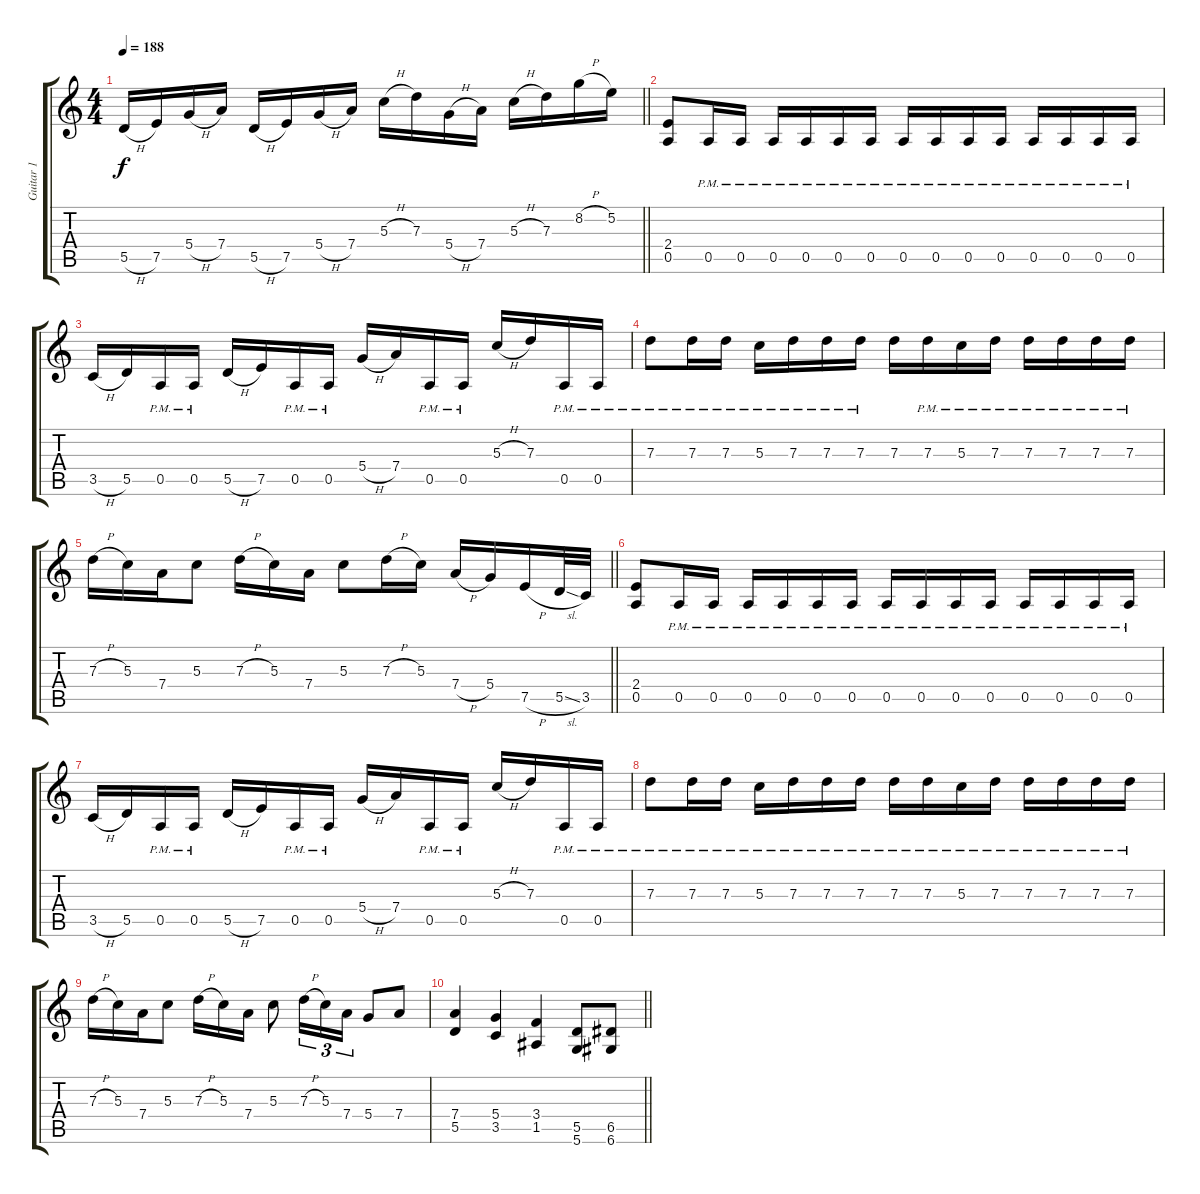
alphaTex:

\track ("Guitar 1" "Guitar 1") {instrument distortionguitar}
\staff {score tabs}
\tuning (E4 B3 G3 D3 A2 D2) {hide}
\ts (4 4)
\tempo 188
\clef g2
\barLineRight lightlight
\ks c
5.5{h}.16{dy f} 7.5.16 5.4{h}.16 7.4.16 5.5{h}.16 7.5.16 5.4{h}.16 7.4.16 5.3{h}.16 7.3.16 5.4{h}.16 7.4.16 5.3{h}.16 7.3.16 8.2{h}.16 5.2.16 |
(2.4 0.5).8 0.5{pm}.16 0.5{pm}.16 0.5{pm}.16 0.5{pm}.16 0.5{pm}.16 0.5{pm}.16 0.5{pm}.16 0.5{pm}.16 0.5{pm}.16 0.5{pm}.16 0.5{pm}.16 0.5{pm}.16 0.5{pm}.16 0.5{pm}.16 |
3.5{h}.16 5.5.16 0.5{pm}.16 0.5{pm}.16 5.5{h}.16 7.5.16 0.5{pm}.16 0.5{pm}.16 5.4{h}.16 7.4.16 0.5{pm}.16 0.5{pm}.16 5.3{h}.16 7.3.16 0.5{pm}.16 0.5{pm}.16 |
7.3{pm}.8 7.3{pm}.16 7.3{pm}.16 5.3{pm}.16 7.3{pm}.16 7.3{pm}.16 7.3{pm}.16 7.3.16 7.3{pm}.16 5.3{pm}.16 7.3{pm}.16 7.3{pm}.16 7.3{pm}.16 7.3{pm}.16 7.3{pm}.16 |
\barLineRight lightlight
7.3{h}.16 5.3.16 7.4.16 5.3.8 7.3{h}.16 5.3.16 7.4.16 5.3.8 7.3{h}.16 5.3.16 7.4{h}.16 5.4.16 7.5{h}.16 5.5{sl}.32 3.5.32 |
(2.4 0.5).8 0.5{pm}.16 0.5{pm}.16 0.5{pm}.16 0.5{pm}.16 0.5{pm}.16 0.5{pm}.16 0.5{pm}.16 0.5{pm}.16 0.5{pm}.16 0.5{pm}.16 0.5{pm}.16 0.5{pm}.16 0.5{pm}.16 0.5{pm}.16 |
3.5{h}.16 5.5.16 0.5{pm}.16 0.5{pm}.16 5.5{h}.16 7.5.16 0.5{pm}.16 0.5{pm}.16 5.4{h}.16 7.4.16 0.5{pm}.16 0.5{pm}.16 5.3{h}.16 7.3.16 0.5{pm}.16 0.5{pm}.16 |
7.3{pm}.8 7.3{pm}.16 7.3{pm}.16 5.3{pm}.16 7.3{pm}.16 7.3{pm}.16 7.3{pm}.16 7.3{pm}.16 7.3{pm}.16 5.3{pm}.16 7.3{pm}.16 7.3{pm}.16 7.3{pm}.16 7.3{pm}.16 7.3{pm}.16 |
7.3{h}.16 5.3.16 7.4.16 5.3.8 7.3{h}.16 5.3.16 7.4.16 5.3.8 7.3{h}.16{tu (3 2)} 5.3.16{tu (3 2)} 7.4.16{tu (3 2)} 5.4.8 7.4.8 |
\barLineRight lightlight
(7.4 5.5).4 (5.4 3.5).4 (3.4 1.5).4 (5.5 5.6).8 (6.5 6.6).8
